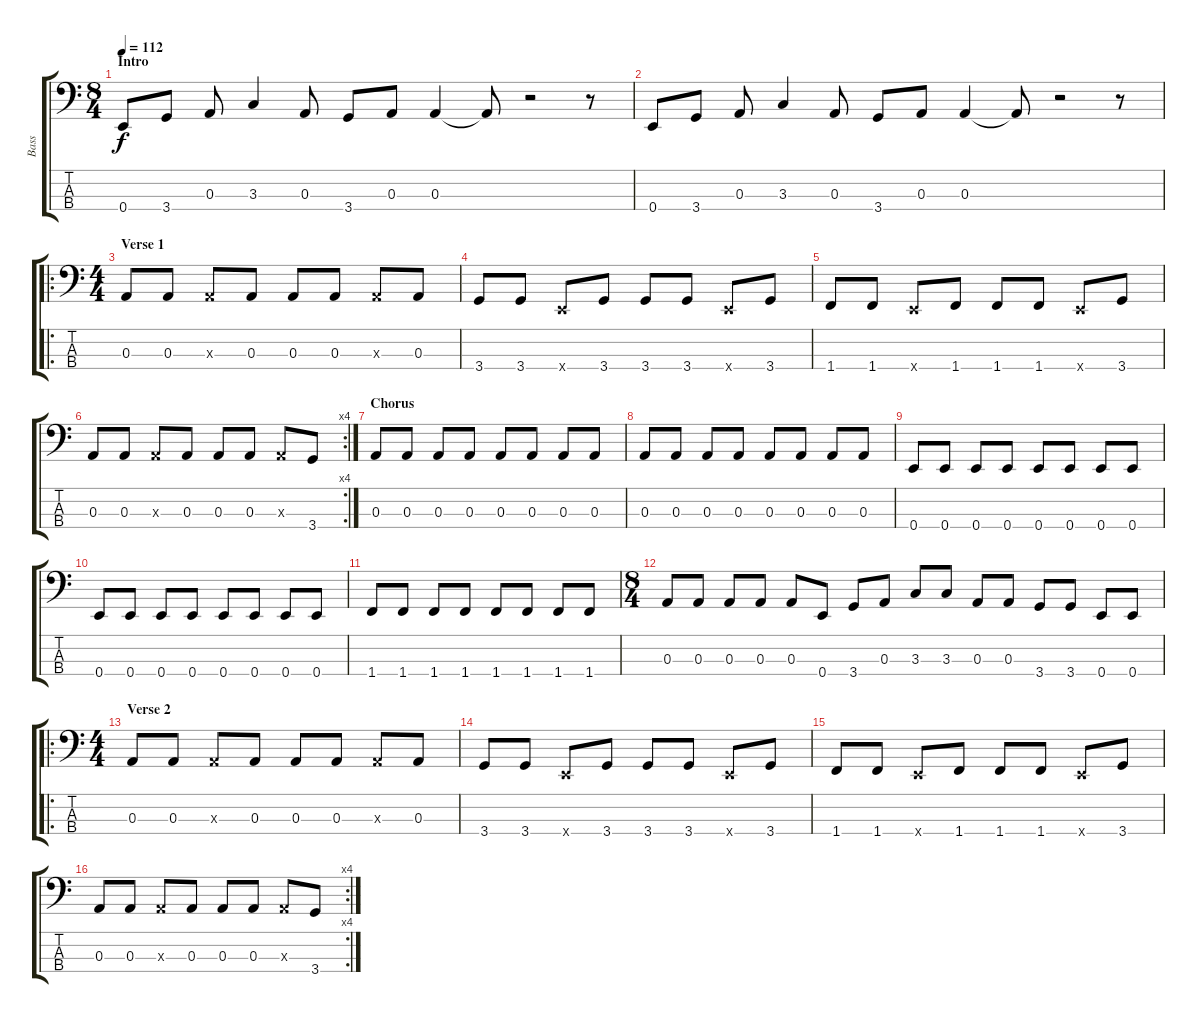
\track ("Bass" "Bass") {instrument electricbasspick}
\staff {score tabs}
\tuning (G2 D2 A1 E1) {hide}
\ts (8 4)
\section ("" "Intro")
\tempo 112
\clef f4
\ks c
0.4.8{dy f instrument electricbasspick} 3.4.8 0.3.8 3.3.4 0.3.8 3.4.8 0.3.8 0.3.4 0.3{t}.8 r.2 r.8 |
0.4.8 3.4.8 0.3.8 3.3.4 0.3.8 3.4.8 0.3.8 0.3.4 0.3{t}.8 r.2 r.8 |
\ro
\ts (4 4)
\section ("" "Verse 1")
0.3.8 0.3.8 0.3{x}.8 0.3.8 0.3.8 0.3.8 0.3{x}.8 0.3.8 |
3.4.8 3.4.8 0.4{x}.8 3.4.8 3.4.8 3.4.8 0.4{x}.8 3.4.8 |
1.4.8 1.4.8 0.4{x}.8 1.4.8 1.4.8 1.4.8 0.4{x}.8 3.4.8 |
\rc 4
0.3.8 0.3.8 0.3{x}.8 0.3.8 0.3.8 0.3.8 0.3{x}.8 3.4.8 |
\section ("" "Chorus")
0.3.8 0.3.8 0.3.8 0.3.8 0.3.8 0.3.8 0.3.8 0.3.8 |
0.3.8 0.3.8 0.3.8 0.3.8 0.3.8 0.3.8 0.3.8 0.3.8 |
0.4.8 0.4.8 0.4.8 0.4.8 0.4.8 0.4.8 0.4.8 0.4.8 |
0.4.8 0.4.8 0.4.8 0.4.8 0.4.8 0.4.8 0.4.8 0.4.8 |
1.4.8 1.4.8 1.4.8 1.4.8 1.4.8 1.4.8 1.4.8 1.4.8 |
\ts (8 4)
0.3.8 0.3.8 0.3.8 0.3.8 0.3.8 0.4.8 3.4.8 0.3.8 3.3.8 3.3.8 0.3.8 0.3.8 3.4.8 3.4.8 0.4.8 0.4.8 |
\ro
\ts (4 4)
\section ("" "Verse 2")
0.3.8 0.3.8 0.3{x}.8 0.3.8 0.3.8 0.3.8 0.3{x}.8 0.3.8 |
3.4.8 3.4.8 0.4{x}.8 3.4.8 3.4.8 3.4.8 0.4{x}.8 3.4.8 |
1.4.8 1.4.8 0.4{x}.8 1.4.8 1.4.8 1.4.8 0.4{x}.8 3.4.8 |
\rc 4
0.3.8 0.3.8 0.3{x}.8 0.3.8 0.3.8 0.3.8 0.3{x}.8 3.4.8
